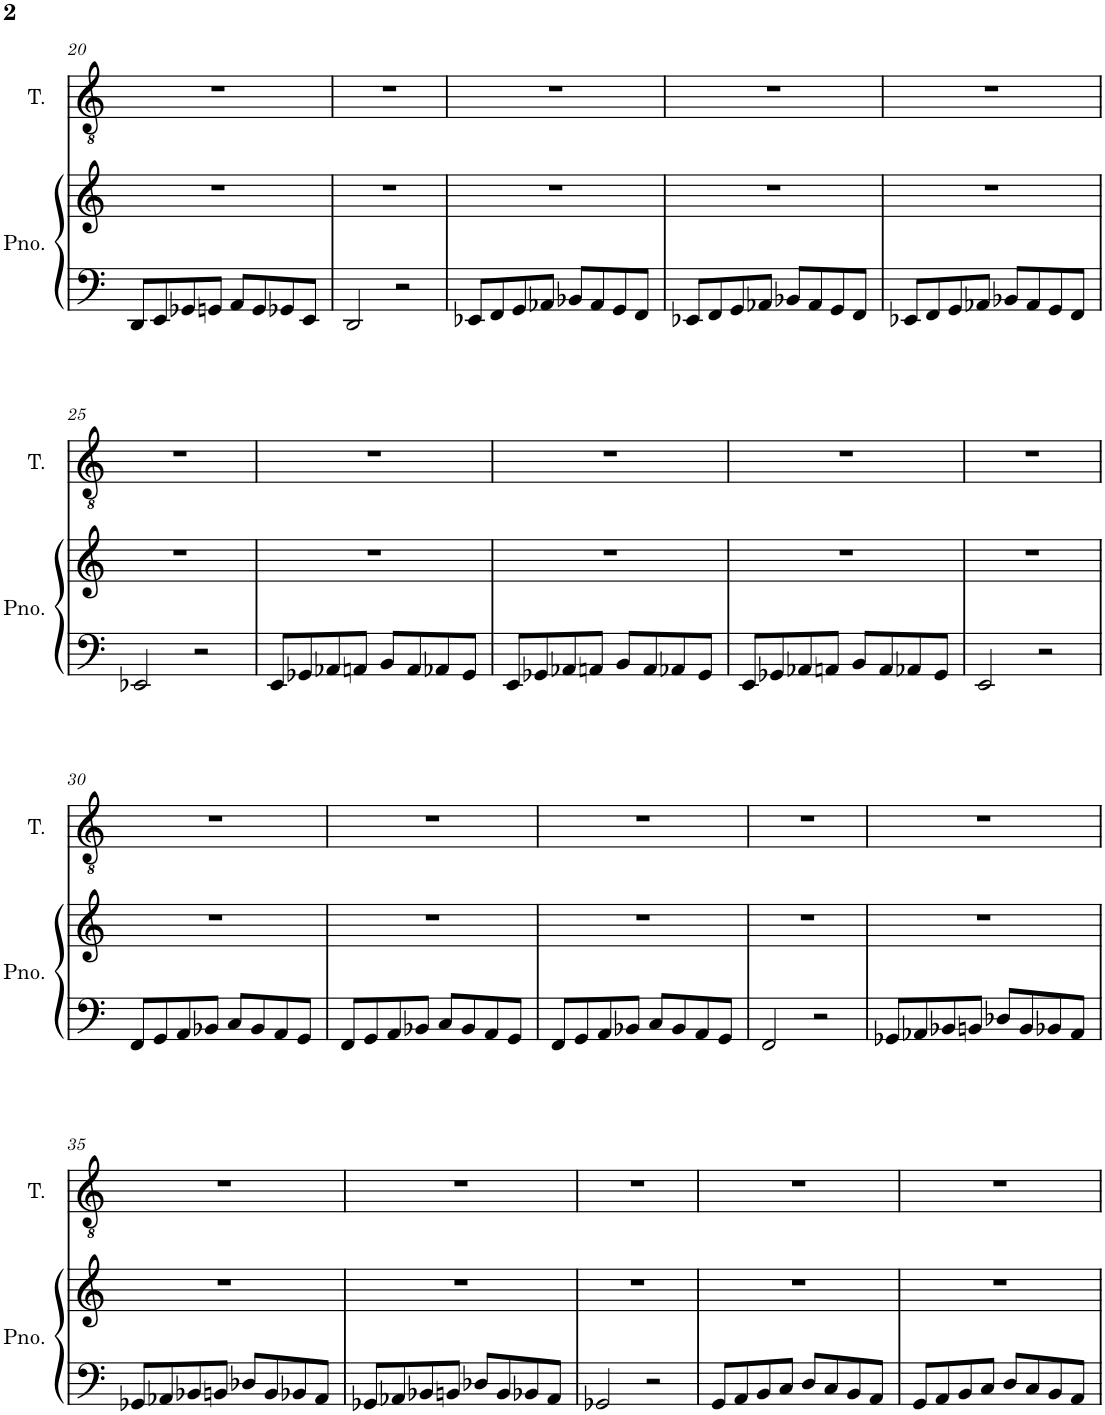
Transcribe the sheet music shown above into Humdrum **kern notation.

**kern	**kern	**kern
*part2	*part2	*part1
*staff3	*staff2	*staff1
*I"Piano	*	*I"Tenor
*I'Pno.	*	*I'T.
!!LO:PB:g=z
*clefF4	*clefG2	*clefGv2
*k[]	*k[]	*k[]
*M4/4	*M4/4	*M4/4
=20	=20	=20
8DD/L	1r	1r
8EE/	.	.
8GG-X/	.	.
8GGn/J	.	.
8AA/L	.	.
8GG/	.	.
8GG-X/	.	.
8EE/J	.	.
=21	=21	=21
2DD/	1r	1r
2r	.	.
=22	=22	=22
8EE-X/L	1r	1r
8FF/	.	.
8GG/	.	.
8AA-X/J	.	.
8BB-X/L	.	.
8AA-/	.	.
8GG/	.	.
8FF/J	.	.
=23	=23	=23
8EE-X/L	1r	1r
8FF/	.	.
8GG/	.	.
8AA-X/J	.	.
8BB-X/L	.	.
8AA-/	.	.
8GG/	.	.
8FF/J	.	.
=24	=24	=24
8EE-X/L	1r	1r
8FF/	.	.
8GG/	.	.
8AA-X/J	.	.
8BB-X/L	.	.
8AA-/	.	.
8GG/	.	.
8FF/J	.	.
!!LO:LB:g=z
=25	=25	=25
2EE-X/	1r	1r
2r	.	.
=26	=26	=26
8EE/L	1r	1r
8GG-X/	.	.
8AA-X/	.	.
8AAn/J	.	.
8BB/L	.	.
8AA/	.	.
8AA-X/	.	.
8GG-/J	.	.
=27	=27	=27
8EE/L	1r	1r
8GG-X/	.	.
8AA-X/	.	.
8AAn/J	.	.
8BB/L	.	.
8AA/	.	.
8AA-X/	.	.
8GG-/J	.	.
=28	=28	=28
8EE/L	1r	1r
8GG-X/	.	.
8AA-X/	.	.
8AAn/J	.	.
8BB/L	.	.
8AA/	.	.
8AA-X/	.	.
8GG-/J	.	.
=29	=29	=29
2EE/	1r	1r
2r	.	.
!!LO:LB:g=z
=30	=30	=30
8FF/L	1r	1r
8GG/	.	.
8AA/	.	.
8BB-X/J	.	.
8C/L	.	.
8BB-/	.	.
8AA/	.	.
8GG/J	.	.
=31	=31	=31
8FF/L	1r	1r
8GG/	.	.
8AA/	.	.
8BB-X/J	.	.
8C/L	.	.
8BB-/	.	.
8AA/	.	.
8GG/J	.	.
=32	=32	=32
8FF/L	1r	1r
8GG/	.	.
8AA/	.	.
8BB-X/J	.	.
8C/L	.	.
8BB-/	.	.
8AA/	.	.
8GG/J	.	.
=33	=33	=33
2FF/	1r	1r
2r	.	.
=34	=34	=34
8GG-X/L	1r	1r
8AA-X/	.	.
8BB-X/	.	.
8BBn/J	.	.
8D-X/L	.	.
8BB/	.	.
8BB-X/	.	.
8AA-/J	.	.
!!LO:LB:g=z
=35	=35	=35
8GG-X/L	1r	1r
8AA-X/	.	.
8BB-X/	.	.
8BBn/J	.	.
8D-X/L	.	.
8BB/	.	.
8BB-X/	.	.
8AA-/J	.	.
=36	=36	=36
8GG-X/L	1r	1r
8AA-X/	.	.
8BB-X/	.	.
8BBn/J	.	.
8D-X/L	.	.
8BB/	.	.
8BB-X/	.	.
8AA-/J	.	.
=37	=37	=37
2GG-X/	1r	1r
2r	.	.
=38	=38	=38
8GG/L	1r	1r
8AA/	.	.
8BB/	.	.
8C/J	.	.
8D/L	.	.
8C/	.	.
8BB/	.	.
8AA/J	.	.
=39	=39	=39
8GG/L	1r	1r
8AA/	.	.
8BB/	.	.
8C/J	.	.
8D/L	.	.
8C/	.	.
8BB/	.	.
8AA/J	.	.
=	=	=
*-	*-	*-
